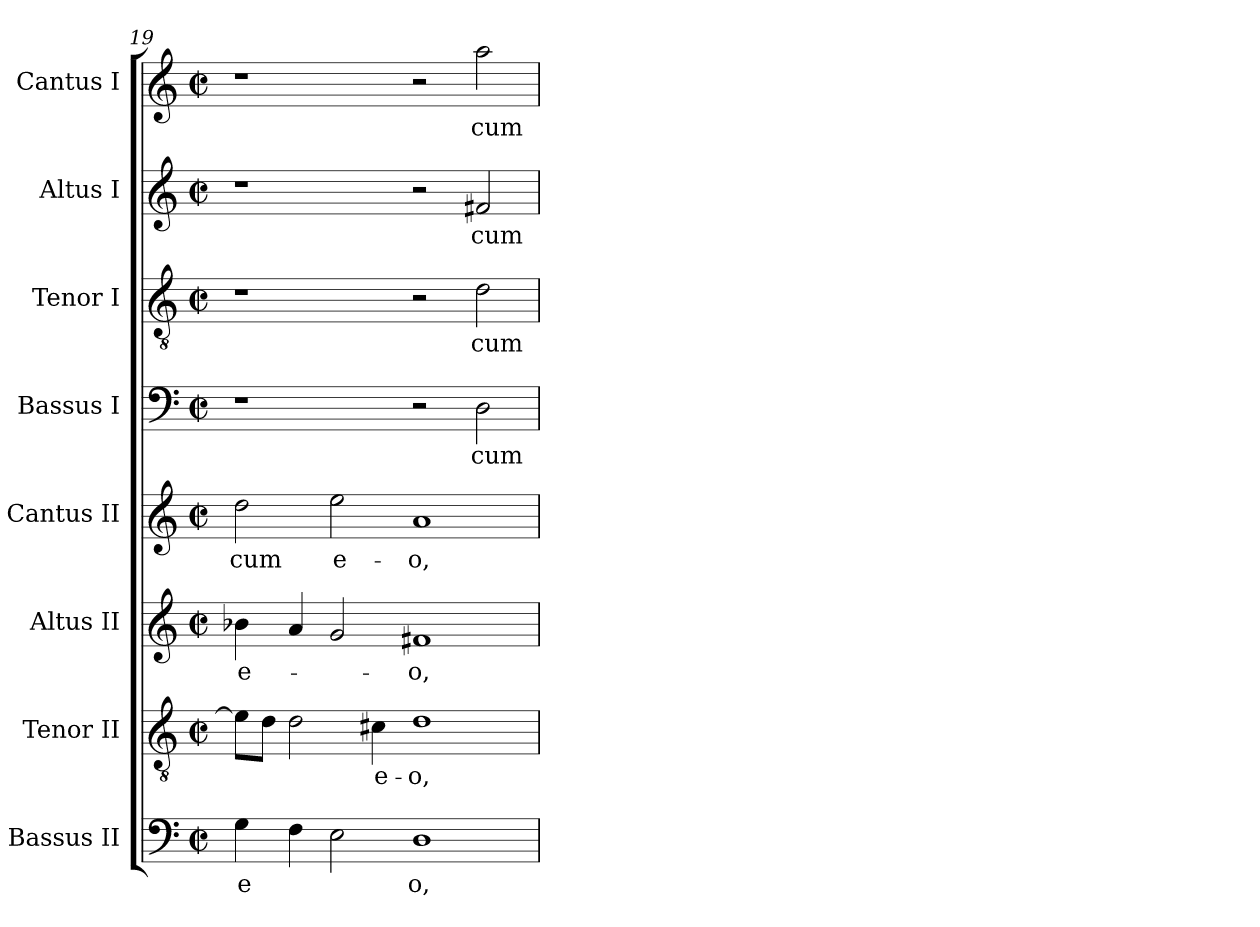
**kern	**text	**kern	**text	**kern	**text	**kern	**text	**kern	**text	**kern	**text	**kern	**text	**kern	**text
*part8	*part8	*part7	*part7	*part6	*part6	*part5	*part5	*part4	*part4	*part3	*part3	*part2	*part2	*part1	*part1
*staff8	*staff8	*staff7	*staff7	*staff6	*staff6	*staff5	*staff5	*staff4	*staff4	*staff3	*staff3	*staff2	*staff2	*staff1	*staff1
*I"Bassus II	*	*I"Tenor II	*	*I"Altus II	*	*I"Cantus II	*	*I"Bassus I	*	*I"Tenor I	*	*I"Altus I	*	*I"Cantus I	*
*clefF4	*	*clefGv2	*	*clefG2	*	*clefG2	*	*clefF4	*	*clefGv2	*	*clefG2	*	*clefG2	*
*M2/2	*	*M2/2	*	*M2/2	*	*M2/2	*	*M2/2	*	*M2/2	*	*M2/2	*	*M2/2	*
*met(c|)	*	*met(c|)	*	*met(c|)	*	*met(c|)	*	*met(c|)	*	*met(c|)	*	*met(c|)	*	*met(c|)	*
=19	=19	=19	=19	=19	=19	=19	=19	=19	=19	=19	=19	=19	=19	=19	=19
!	!LO:LY:b:cj	!	!	!	!LO:LY:b:cj	!	!LO:LY:b:cj	!	!	!	!	!	!	!	!
4G\	e	8e\L]	.	4b-X\	e-	2dd\	cum	1r	.	1r	.	1r	.	1r	.
.	.	8d\J	.	.	.	.	.	.	.	.	.	.	.	.	.
4F\	.	2d\	.	4a/	.	.	.	.	.	.	.	.	.	.	.
!	!	!	!	!	!	!	!LO:LY:b:cj	!	!	!	!	!	!	!	!
2E\	.	.	.	2g/	.	2ee\	e-	.	.	.	.	.	.	.	.
!	!	!	!LO:LY:b:cj	!	!	!	!	!	!	!	!	!	!	!	!
.	.	4c#X\	e-	.	.	.	.	.	.	.	.	.	.	.	.
!	!LO:LY:b:cj	!	!LO:LY:b:cj	!	!LO:LY:b:cj	!	!LO:LY:b:cj	!	!	!	!	!	!	!	!
1D	o,	1d	-o,	1f#X	-o,	1a	-o,	2r	.	2r	.	2r	.	2r	.
!	!	!	!	!	!	!	!	!	!LO:LY:b:cj	!	!LO:LY:b:cj	!	!LO:LY:b:cj	!	!LO:LY:b:cj
.	.	.	.	.	.	.	.	2D\	cum	2d\	cum	2f#X/	cum	2aa\	cum
=	=	=	=	=	=	=	=	=	=	=	=	=	=	=	=
*-	*-	*-	*-	*-	*-	*-	*-	*-	*-	*-	*-	*-	*-	*-	*-
